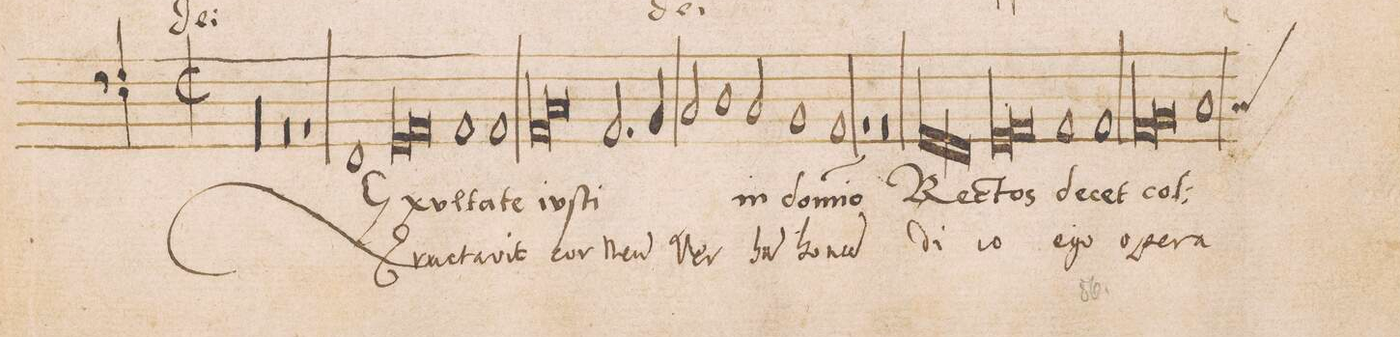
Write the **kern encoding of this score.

**kern	**text	**text
*I"BASSUS	*	*
*clefF4	*	*
*k[b-]	*	*
*met(C|)	*	*
*M2/1	*	*
0r	.	.
=55-	=55-	=55-
0r	.	.
=56-	=56-	=56-
0r	.	.
=57-	=57-	=57-
1r	.	.
1FF	E-	E-
=58-	=58-	=58-
*lig	*	*
1GG	-xul-	-ru-
1AA	.`	.
*Xlig	*	*
=59-	=59-	=59-
1AA	-ta-	-cta-
1AA	-te	-vit
=60-	=60-	=60-
*lig	*	*
1AA	iuſ-	cor
1C	.	.
*Xlig	*	*
=61-	=61-	=61-
2.AA/	-ti	me-
4BB-/	.	-u(m)
2C/	.	Ver-
1D\	in	.
=62-	=62-	=62-
2C/	do-	-bu(m)
1BB-	-mi-	bo-
=63-	=63-	=63-
1AA	-(n)o	-nu(m)
1r	.	.
=64-	=64-	=64-
0r	.	.
=65-	=65-	=65-
*lig	*	*
1GG	Rec-	di-
1FF	.	.
*Xlig	*	*
=66-	=66-	=66-
*lig	*	*
1GG	-tos	-co
1AA	.	.
*Xlig	*	*
=67-	=67-	=67-
1AA	de-	e-
1AA	-cet	-go
=68-	=68-	=68-
*lig	*	*
1AA	col-	o-
1BB-	.	-pe-
*Xlig	*	*
=69-	=69-	=69-
*custos:C	*	*
1C	.	-ra
*-	*-	*-
